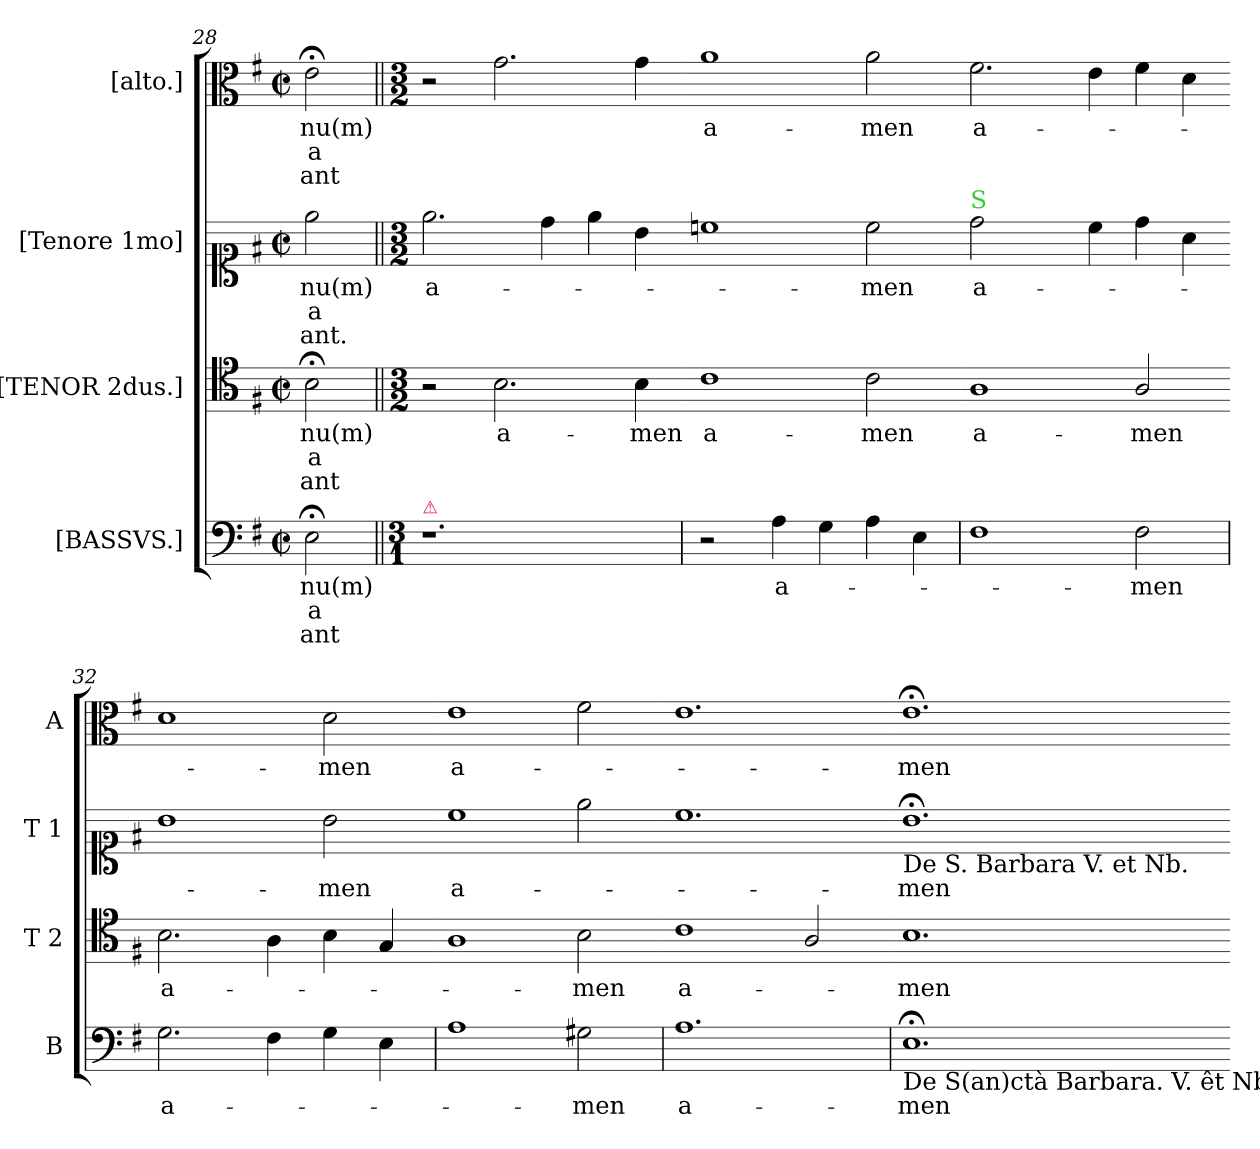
**kern	**text	**text	**text	**kern	**text	**text	**text	**kern	**text	**text	**text	**kern	**text	**text	**text
*part4	*part4	*part4	*part4	*part3	*part3	*part3	*part3	*part2	*part2	*part2	*part2	*part1	*part1	*part1	*part1
*staff4	*staff4	*staff4	*staff4	*staff3	*staff3	*staff3	*staff3	*staff2	*staff2	*staff2	*staff2	*staff1	*staff1	*staff1	*staff1
*I"[BASSVS.]	*	*	*	*I"[TENOR 2dus.]	*	*	*	*I"[Tenore 1mo]	*	*	*	*I"[alto.]	*	*	*
*I'B	*	*	*	*I'T 2	*	*	*	*I'T 1	*	*	*	*I'A	*	*	*
*clefF4	*	*	*	*clefC4	*	*	*	*clefC1	*	*	*	*clefC3	*	*	*
*k[f#]	*	*	*	*k[f#]	*	*	*	*k[f#]	*	*	*	*k[f#]	*	*	*
*M2/2	*	*	*	*M2/2	*	*	*	*M2/2	*	*	*	*M2/2	*	*	*
*met(c|)	*	*	*	*met(c|)	*	*	*	*met(c|)	*	*	*	*met(c|)	*	*	*
=28	=28	=28	=28	=28	=28	=28	=28	=28	=28	=28	=28	=28	=28	=28	=28
2E;<\	-nu(m)	-a	-ant	2B;<\	-nu(m)	-a	-ant	2ee\	-nu(m)	-a	-ant.	2e;<\	-nu(m)	-a	-ant
=29||	=29||	=29||	=29||	=29||	=29||	=29||	=29||	=29||	=29||	=29||	=29||	=29||	=29||	=29||	=29||
*M3/1	*	*	*	*M3/2	*	*	*	*M3/2	*	*	*	*M3/2	*	*	*
!LO:TX:a:color=crimson:t=⚠	!	!	!	!	!	!	!	!	!	!	!	!	!	!	!
1.r	.	.	.	2r	.	.	.	2.ee\	a-	.	.	2r	.	.	.
.	.	.	.	2.B\	a-	.	.	.	.	.	.	2.g\	.	.	.
.	.	.	.	.	.	.	.	4dd\	.	.	.	.	.	.	.
.	.	.	.	.	.	.	.	4ee\	.	.	.	.	.	.	.
.	.	.	.	4B\	-men	.	.	4b\	.	.	.	4g\	.	.	.
=30	=30-	=30-	=30-	=30-	=30-	=30-	=30-	=30-	=30-	=30-	=30-	=30-	=30-	=30-	=30-
!	!	!	!	!	!LO:LY:i	!	!	!	!	!	!	!	!	!	!
2r	.	.	.	1c	a-	.	.	1ccn	.	.	.	1a	a-	.	.
4A\	a-	.	.	.	.	.	.	.	.	.	.	.	.	.	.
4G\	.	.	.	.	.	.	.	.	.	.	.	.	.	.	.
!	!	!	!	!	!LO:LY:i	!	!	!	!	!	!	!	!	!	!
4A\	.	.	.	2c\	-men	.	.	2cc\	-men	.	.	2a\	-men	.	.
4E\	.	.	.	.	.	.	.	.	.	.	.	.	.	.	.
=31	=31-	=31-	=31-	=31-	=31-	=31-	=31-	=31-	=31-	=31-	=31-	=31-	=31-	=31-	=31-
!	!	!	!	!	!	!	!	!LO:TX:a:color=limegreen:t=S	!	!	!	!	!	!	!
!	!	!	!	!	!	!	!	!	!	!	!	!	!LO:LY:i	!	!
1F#	.	.	.	1A	a-	.	.	2dd\	a-	.	.	2.f#\	a-	.	.
.	.	.	.	.	.	.	.	4ryy	.	.	.	.	.	.	.
.	.	.	.	.	.	.	.	4cc\	.	.	.	4e\	.	.	.
2F#\	-men	.	.	2A/	-men	.	.	4dd\	.	.	.	4f#\	.	.	.
.	.	.	.	.	.	.	.	4a\	.	.	.	4d\	.	.	.
=32	=32-	=32-	=32-	=32-	=32-	=32-	=32-	=32-	=32-	=32-	=32-	=32-	=32-	=32-	=32-
!	!	!	!	!	!LO:LY:i	!	!	!	!	!	!	!	!	!	!
2.G\	a-	.	.	2.B\	a-	.	.	1b	.	.	.	1d	.	.	.
4F#\	.	.	.	4A\	.	.	.	.	.	.	.	.	.	.	.
!	!	!	!	!	!	!	!	!	!	!	!	!	!LO:LY:i	!	!
4G\	.	.	.	4B\	.	.	.	2b\	-men	.	.	2d\	-men	.	.
4E\	.	.	.	4G/	.	.	.	.	.	.	.	.	.	.	.
=33	=33-	=33-	=33-	=33-	=33-	=33-	=33-	=33-	=33-	=33-	=33-	=33-	=33-	=33-	=33-
!	!	!	!	!	!	!	!	!	!LO:LY:i	!	!	!	!LO:LY:i	!	!
1A	.	.	.	1A	.	.	.	1cc	a-	.	.	1e	a-	.	.
!	!	!	!	!	!LO:LY:i	!	!	!	!	!	!	!	!	!	!
2G#X\	-men	.	.	2B\	-men	.	.	2ee\	.	.	.	2f#\	.	.	.
=34	=34-	=34-	=34-	=34-	=34-	=34-	=34-	=34-	=34-	=34-	=34-	=34-	=34-	=34-	=34-
!	!LO:LY:i	!	!	!	!LO:LY:i	!	!	!	!	!	!	!	!	!	!
1.A	a-	.	.	1c	a-	.	.	1.cc	.	.	.	1.e	.	.	.
.	.	.	.	2A/	.	.	.	.	.	.	.	.	.	.	.
=35	=35-	=35-	=35-	=35-	=35-	=35-	=35-	=35-	=35-	=35-	=35-	=35-	=35-	=35-	=35-
!	!	!	!	!	!	!	!	!LO:TX:b:t=De S. Barbara V. et Nb.	!	!	!	!	!	!	!
!LO:TX:b:t=De S(an)ctà Barbara. V. êt Nb.	!	!	!	!	!	!	!	!	!	!	!	!	!	!	!
!	!LO:LY:i	!	!	!	!LO:LY:i	!	!	!	!LO:LY:i	!	!	!	!LO:LY:i	!	!
1.E;	-men	.	.	1.B	-men	.	.	1.b;	-men	.	.	1.e;<;	-men	.	.
=-	=-	=-	=-	=-	=-	=-	=-	=-	=-	=-	=-	=-	=-	=-	=-
*-	*-	*-	*-	*-	*-	*-	*-	*-	*-	*-	*-	*-	*-	*-	*-
